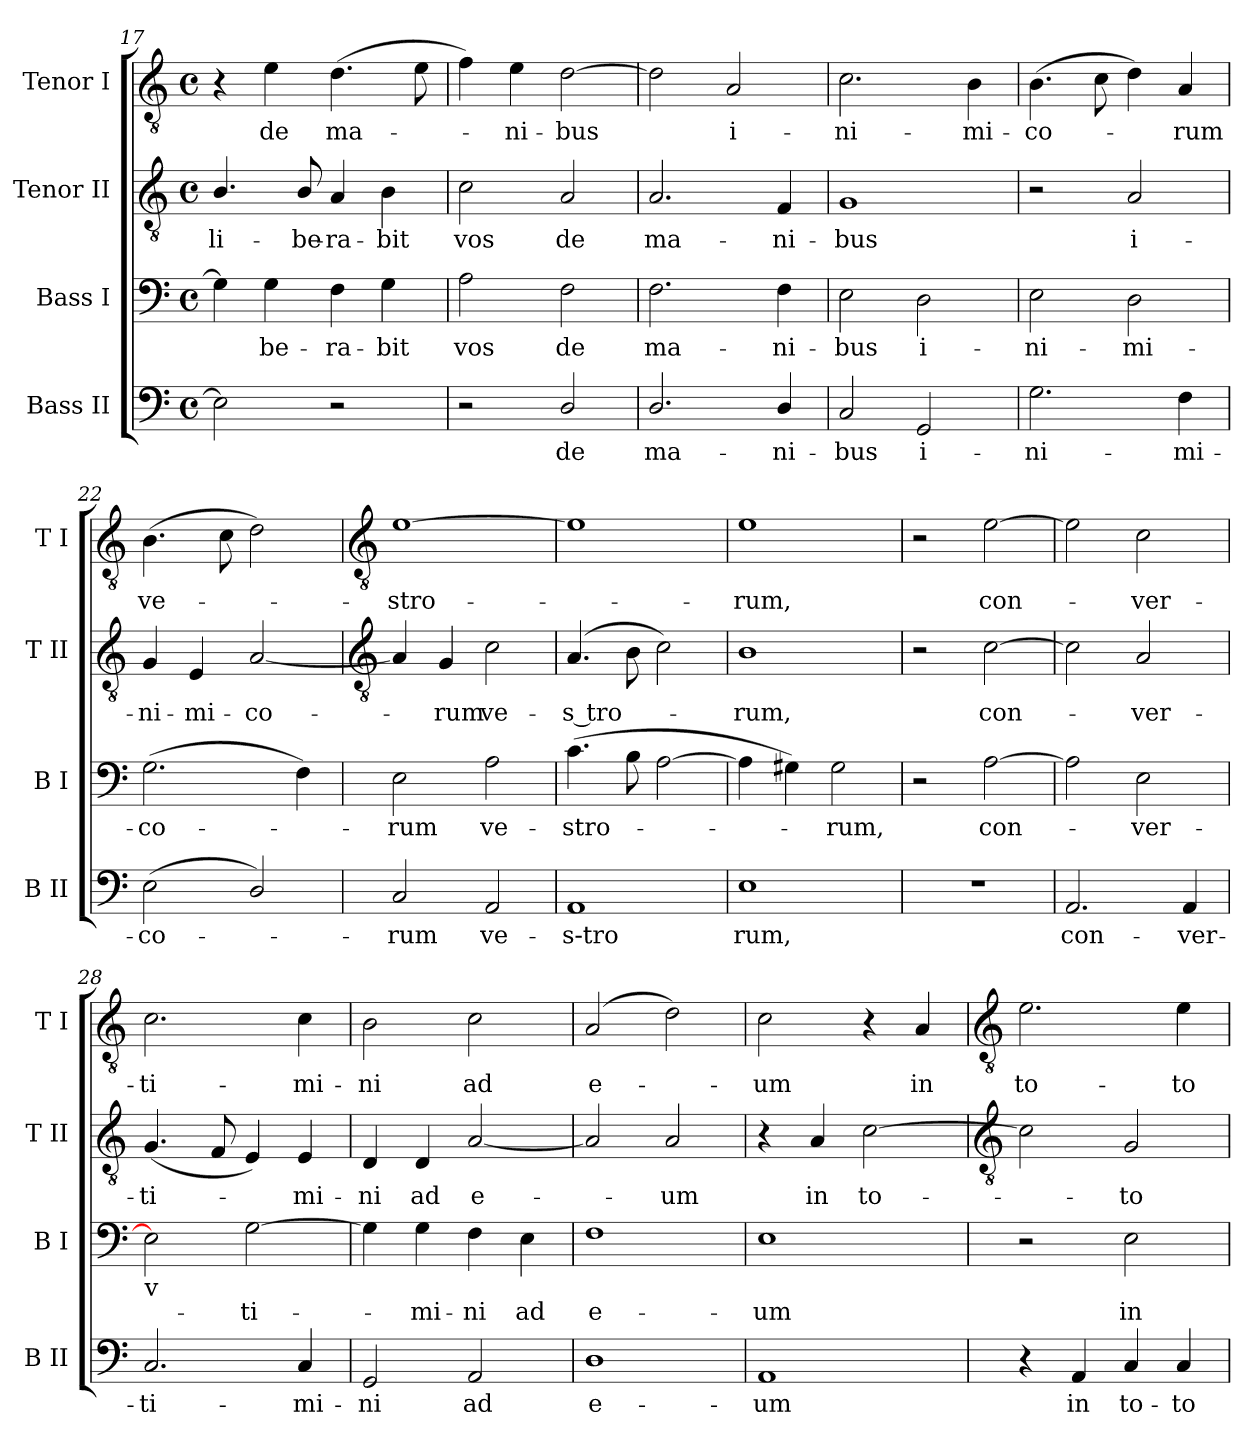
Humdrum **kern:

**kern	**text	**kern	**text	**kern	**text	**kern	**text
*part4	*part4	*part3	*part3	*part2	*part2	*part1	*part1
*staff4	*staff4	*staff3	*staff3	*staff2	*staff2	*staff1	*staff1
*I"Bass II	*	*I"Bass I	*	*I"Tenor II	*	*I"Tenor I	*
*I'B II	*	*I'B I	*	*I'T II	*	*I'T I	*
*clefF4	*	*clefF4	*	*clefGv2	*	*clefGv2	*
*k[]	*	*k[]	*	*k[]	*	*k[]	*
*C:	*	*C:	*	*C:	*	*C:	*
*M4/4	*	*M4/4	*	*M4/4	*	*M4/4	*
*met(c)	*	*met(c)	*	*met(c)	*	*met(c)	*
=17	=17	=17	=17	=17	=17	=17	=17
!	!	!	!	!	!LO:LY:b	!	!
2E]	.	4G]	.	4.B/	li-	4r	.
!	!	!	!LO:LY:b	!	!	!	!LO:LY:b
.	.	4G	be-	.	.	4e	de
!	!	!	!	!	!LO:LY:b	!	!
.	.	.	.	8B/	-be-	.	.
!	!	!	!LO:LY:b	!	!LO:LY:b	!	!LO:LY:b
2r	.	4F	-ra-	4A	-ra-	(>4.d	ma-
!	!	!	!LO:LY:b	!	!LO:LY:b	!	!
.	.	4G	-bit	4B	-bit	.	.
.	.	.	.	.	.	8e	.
=18	=18	=18	=18	=18	=18	=18	=18
!	!	!	!LO:LY:b	!	!LO:LY:b	!	!
2r	.	2A	vos	2c	vos	4f)	.
!	!	!	!	!	!	!	!LO:LY:b
.	.	.	.	.	.	4e	ni-
!	!LO:LY:b	!	!LO:LY:b	!	!LO:LY:b	!	!LO:LY:b
2D/	de	2F	de	2A	de	[2d	-bus
=19	=19	=19	=19	=19	=19	=19	=19
!	!LO:LY:b	!	!LO:LY:b	!	!LO:LY:b	!	!
2.D/	ma-	2.F	ma-	2.A	ma-	2d]	.
!	!	!	!	!	!	!	!LO:LY:b
.	.	.	.	.	.	2A	i-
!	!LO:LY:b	!	!LO:LY:b	!	!LO:LY:b	!	!
4D/	-ni-	4F	-ni-	4F	-ni-	.	.
=20	=20	=20	=20	=20	=20	=20	=20
!	!LO:LY:b	!	!LO:LY:b	!	!LO:LY:b	!	!LO:LY:b
2C	-bus	2E	-bus	1G	-bus	2.c	-ni-
!	!LO:LY:b	!	!LO:LY:b	!	!	!	!
2GG	i-	2D	i-	.	.	.	.
!	!	!	!	!	!	!	!LO:LY:b
.	.	.	.	.	.	4B	-mi-
=21	=21	=21	=21	=21	=21	=21	=21
!	!LO:LY:b	!	!LO:LY:b	!	!	!	!LO:LY:b
2.G	-ni-	2E	-ni-	2r	.	(>4.B	-co-
.	.	.	.	.	.	8c	.
!	!	!	!LO:LY:b	!	!LO:LY:b	!	!
.	.	2D	-mi-	2A	i-	4d)	.
!	!LO:LY:b	!	!	!	!	!	!LO:LY:b
4F	-mi-	.	.	.	.	4A	rum
=22	=22	=22	=22	=22	=22	=22	=22
!	!LO:LY:b	!	!LO:LY:b	!	!LO:LY:b	!	!LO:LY:b
(<2E	-co-	(>2.G	-co-	4G	-ni-	(>4.B	ve-
!	!	!	!	!	!LO:LY:b	!	!
.	.	.	.	4E	-mi-	.	.
.	.	.	.	.	.	8c	.
!	!	!	!	!	!LO:LY:b	!	!
2D/)	.	.	.	[2A	-co-	2d)	.
.	.	4F)	.	.	.	.	.
!!LO:LB:g=z
=23	=23	=23	=23	=23	=23	=23	=23
*	*	*	*	*clefGv2	*	*clefGv2	*
!	!LO:LY:b	!	!LO:LY:b	!	!	!	!LO:LY:b
2C	rum	2E	rum	4A]	.	[1e	stro-
!	!	!	!	!	!LO:LY:b	!	!
.	.	.	.	4G	rum	.	.
!	!LO:LY:b	!	!LO:LY:b	!	!LO:LY:b	!	!
2AA	ve-	2A	ve-	2c	ve-	.	.
=24	=24	=24	=24	=24	=24	=24	=24
!	!LO:LY:b	!	!LO:LY:b	!	!LO:LY:b	!	!
1AA	-s-tro	(>4.c	-stro-	(>4.A	-s tro-	1e]	.
.	.	8B	.	8B	.	.	.
.	.	[2A	.	2c)	.	.	.
=25	=25	=25	=25	=25	=25	=25	=25
!	!LO:LY:b	!	!	!	!LO:LY:b	!	!LO:LY:b
1E	rum,	4A]	.	1B	rum,	1e	rum,
.	.	4G#X)	.	.	.	.	.
!	!	!	!LO:LY:b	!	!	!	!
.	.	2G#	rum,	.	.	.	.
=26	=26	=26	=26	=26	=26	=26	=26
1r	.	2r	.	2r	.	2r	.
!	!	!	!LO:LY:b	!	!LO:LY:b	!	!LO:LY:b
.	.	[2A	con-	[2c	con-	[2e	con-
=27	=27	=27	=27	=27	=27	=27	=27
!	!LO:LY:b	!	!	!	!	!	!
2.AA	con-	2A]	.	2c]	.	2e]	.
!	!	!	!LO:LY:b	!	!LO:LY:b	!	!LO:LY:b
.	.	2E	ver-	2A	ver-	2c	ver-
!	!LO:LY:b	!	!	!	!	!	!
4AA	-ver-	.	.	.	.	.	.
=28	=28	=28	=28	=28	=28	=28	=28
!	!	!LO:TX:b:t=v	!	!	!	!	!
!	!LO:LY:b	!	!	!	!LO:LY:b	!	!LO:LY:b
2.C	-ti-	2E]	.	(<4.G	-ti-	2.c	-ti-
.	.	.	.	8F	.	.	.
!	!	!	!LO:LY:b	!	!	!	!
.	.	[2G	ti-	4E)	.	.	.
!	!LO:LY:b	!	!	!	!LO:LY:b	!	!LO:LY:b
4C	-mi-	.	.	4E	mi-	4c	-mi-
=29	=29	=29	=29	=29	=29	=29	=29
!	!LO:LY:b	!	!	!	!LO:LY:b	!	!LO:LY:b
2GG	-ni	4G]	.	4D	-ni	2B	-ni
!	!	!	!LO:LY:b	!	!LO:LY:b	!	!
.	.	4G	mi-	4D	ad	.	.
!	!LO:LY:b	!	!LO:LY:b	!	!LO:LY:b	!	!LO:LY:b
2AA	ad	4F	-ni	[2A	e-	2c	ad
!	!	!	!LO:LY:b	!	!	!	!
.	.	4E	ad	.	.	.	.
=30	=30	=30	=30	=30	=30	=30	=30
!	!LO:LY:b	!	!LO:LY:b	!	!	!	!LO:LY:b
1D	e-	1F	e-	2A]	.	(2A	e-
!	!	!	!	!	!LO:LY:b	!	!
.	.	.	.	2A	um	2d)	.
=31	=31	=31	=31	=31	=31	=31	=31
!	!LO:LY:b	!	!LO:LY:b	!	!	!	!LO:LY:b
1AA	-um	1E	-um	4r	.	2c	um
!	!	!	!	!	!LO:LY:b	!	!
.	.	.	.	4A	in	.	.
!	!	!	!	!	!LO:LY:b	!	!
.	.	.	.	[2c	to-	4r	.
!	!	!	!	!	!	!	!LO:LY:b
.	.	.	.	.	.	4A	in
!!LO:LB:g=z
=32	=32	=32	=32	=32	=32	=32	=32
*	*	*	*	*clefGv2	*	*clefGv2	*
!	!	!	!	!	!	!	!LO:LY:b
4r	.	2r	.	2c]	.	2.e	to-
!	!LO:LY:b	!	!	!	!	!	!
4AA	in	.	.	.	.	.	.
!	!LO:LY:b	!	!LO:LY:b	!	!LO:LY:b	!	!
4C	to-	2E	in	2G	to	.	.
!	!LO:LY:b	!	!	!	!	!	!LO:LY:b
4C	-to	.	.	.	.	4e	-to
=	=	=	=	=	=	=	=
*-	*-	*-	*-	*-	*-	*-	*-
